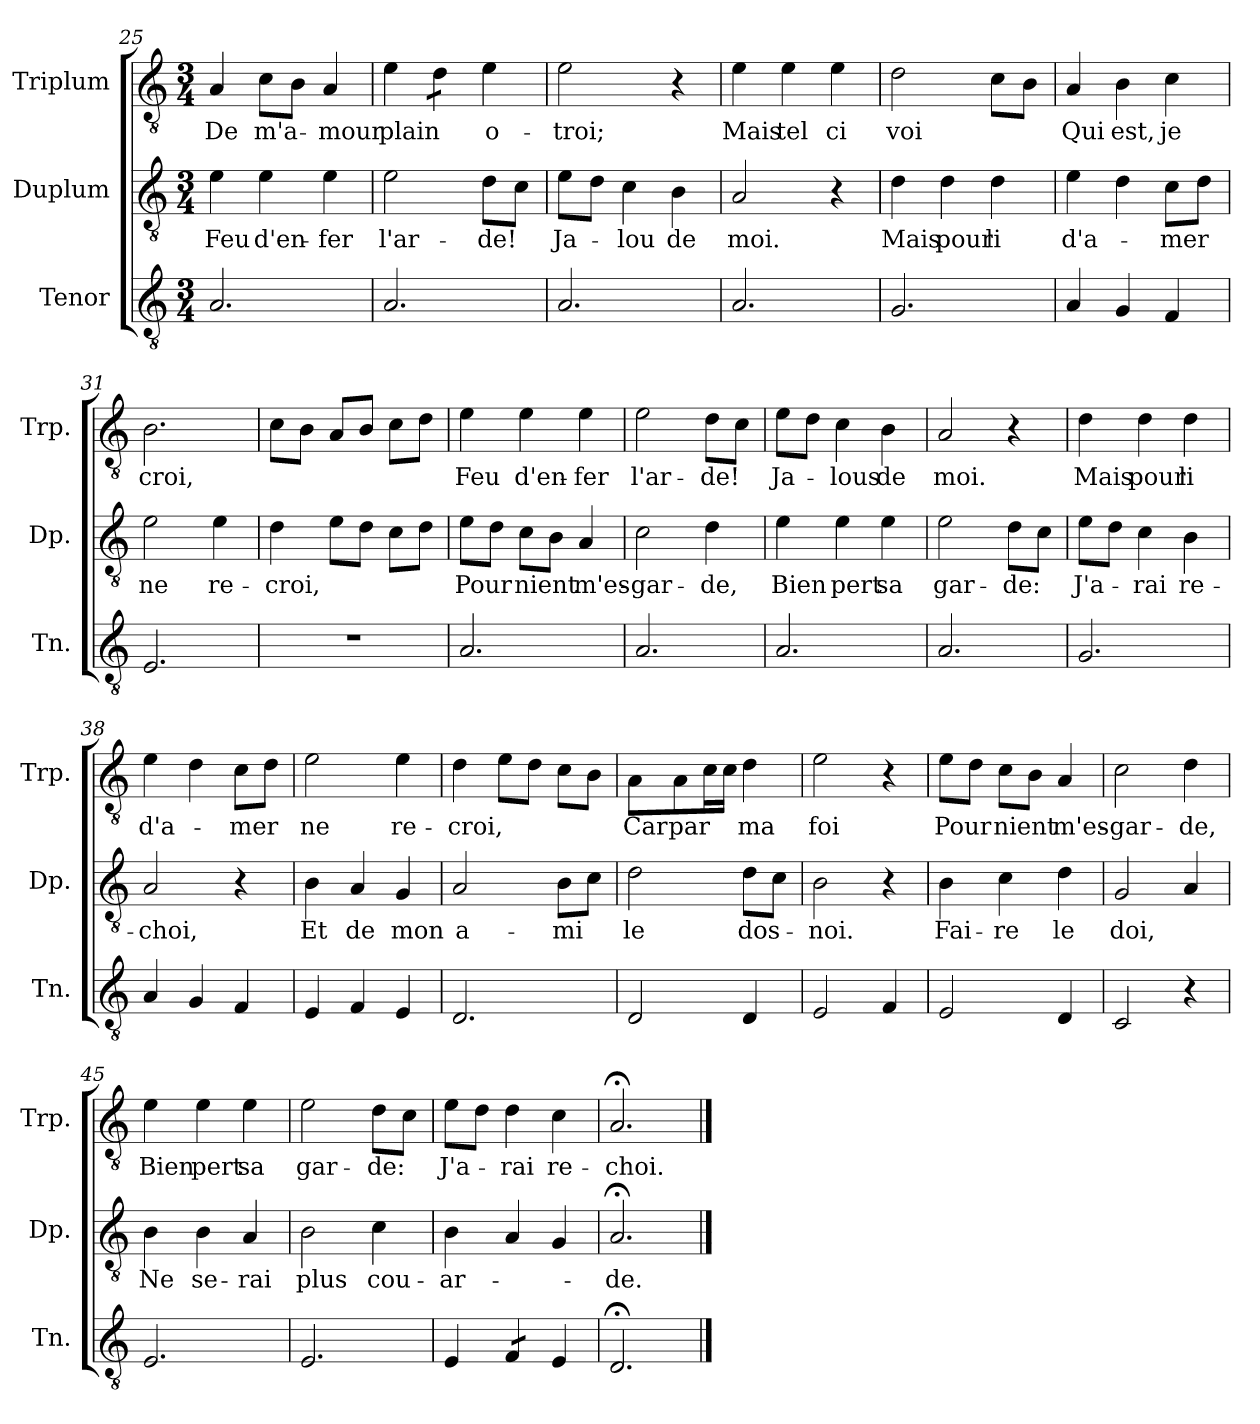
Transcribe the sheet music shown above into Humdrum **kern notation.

**kern	**kern	**text	**kern	**text
*part3	*part2	*part2	*part1	*part1
*staff3	*staff2	*staff2	*staff1	*staff1
*I"Tenor	*I"Duplum	*	*I"Triplum	*
*I'Tn.	*I'Dp.	*	*I'Trp.	*
*clefGv2	*clefGv2	*	*clefGv2	*
*k[]	*k[]	*	*k[]	*
*M3/4	*M3/4	*	*M3/4	*
=25	=25	=25	=25	=25
!	!	!LO:LY:b	!	!LO:LY:b
2.A/	4e\	Feu	4A/	De
!	!	!LO:LY:b	!	!LO:LY:b
.	4e\	d'en-	8c\L	m'a-
.	.	.	8B\J	.
!	!	!LO:LY:b	!	!LO:LY:b
.	4e\	-fer	4A/	-mour
=26	=26	=26	=26	=26
!	!	!LO:LY:b	!	!LO:LY:b
2.A/	2e\	l'ar-	4e\	plain
*	*	*	*tremolo	*
.	.	.	8d\L	.
.	.	.	8d\J	.
*	*	*	*Xtremolo	*
!	!	!LO:LY:b	!	!LO:LY:b
.	8d\L	-de!	4e\	o-
.	8c\J	.	.	.
=27	=27	=27	=27	=27
!	!	!LO:LY:b	!	!LO:LY:b
2.A/	8e\L	Ja-	2e\	-troi;
.	8d\J	.	.	.
!	!	!LO:LY:b	!	!
.	4c\	-lou	.	.
!	!	!LO:LY:b	!	!
.	4B\	de	4r	.
=28	=28	=28	=28	=28
!	!	!LO:LY:b	!	!LO:LY:b
2.A/	2A/	moi.	4e\	Mais
!	!	!	!	!LO:LY:b
.	.	.	4e\	tel
!	!	!	!	!LO:LY:b
.	4r	.	4e\	ci
=29	=29	=29	=29	=29
!	!	!LO:LY:b	!	!LO:LY:b
2.G/	4d\	Mais	2d\	voi
!	!	!LO:LY:b	!	!
.	4d\	pour	.	.
!	!	!LO:LY:b	!	!
.	4d\	li	8c\L	.
.	.	.	8B\J	.
=30	=30	=30	=30	=30
!	!	!LO:LY:b	!	!LO:LY:b
4A/	4e\	d'a-	4A/	Qui
!	!	!	!	!LO:LY:b
4G/	4d\	.	4B\	est,
!	!	!LO:LY:b	!	!LO:LY:b
4F/	8c\L	-mer	4c\	je
.	8d\J	.	.	.
!!LO:LB:g=z
=31	=31	=31	=31	=31
!	!	!LO:LY:b	!	!LO:LY:b
2.E/	2e\	ne	2.B\	croi,
!	!	!LO:LY:b	!	!
.	4e\	re-	.	.
=32	=32	=32	=32	=32
!	!	!LO:LY:b	!	!
2.r	4d\	-croi,	8c\L	.
.	.	.	8B\J	.
.	8e\L	.	8A/L	.
.	8d\J	.	8B/J	.
.	8c\L	.	8c\L	.
.	8d\J	.	8d\J	.
=33	=33	=33	=33	=33
!	!	!LO:LY:b	!	!LO:LY:b
2.A/	8e\L	Pour	4e\	Feu
.	8d\J	.	.	.
!	!	!LO:LY:b	!	!LO:LY:b
.	8c\L	nient	4e\	d'en-
.	8B\J	.	.	.
!	!	!LO:LY:b	!	!LO:LY:b
.	4A/	m'es-	4e\	-fer
=34	=34	=34	=34	=34
!	!	!LO:LY:b	!	!LO:LY:b
2.A/	2c\	-gar-	2e\	l'ar-
!	!	!LO:LY:b	!	!LO:LY:b
.	4d\	-de,	8d\L	-de!
.	.	.	8c\J	.
=35	=35	=35	=35	=35
!	!	!LO:LY:b	!	!LO:LY:b
2.A/	4e\	Bien	8e\L	Ja-
.	.	.	8d\J	.
!	!	!LO:LY:b	!	!LO:LY:b
.	4e\	pert	4c\	-lous
!	!	!LO:LY:b	!	!LO:LY:b
.	4e\	sa	4B\	de
=36	=36	=36	=36	=36
!	!	!LO:LY:b	!	!LO:LY:b
2.A/	2e\	gar-	2A/	moi.
!	!	!LO:LY:b	!	!
.	8d\L	-de:	4r	.
.	8c\J	.	.	.
=37	=37	=37	=37	=37
!	!	!LO:LY:b	!	!LO:LY:b
2.G/	8e\L	J'a-	4d\	Mais
.	8d\J	.	.	.
!	!	!LO:LY:b	!	!LO:LY:b
.	4c\	-rai	4d\	pour
!	!	!LO:LY:b	!	!LO:LY:b
.	4B\	re-	4d\	li
=38	=38	=38	=38	=38
!	!	!LO:LY:b	!	!LO:LY:b
4A/	2A/	-choi,	4e\	d'a-
4G/	.	.	4d\	.
!	!	!	!	!LO:LY:b
4F/	4r	.	8c\L	-mer
.	.	.	8d\J	.
!!LO:LB:g=z
=39	=39	=39	=39	=39
!	!	!LO:LY:b	!	!LO:LY:b
4E/	4B\	Et	2e\	ne
!	!	!LO:LY:b	!	!
4F/	4A/	de	.	.
!	!	!LO:LY:b	!	!LO:LY:b
4E/	4G/	mon	4e\	re-
=40	=40	=40	=40	=40
!	!	!LO:LY:b	!	!LO:LY:b
2.D/	2A/	a-	4d\	-croi,
.	.	.	8e\L	.
.	.	.	8d\J	.
!	!	!LO:LY:b	!	!
.	8B\L	-mi	8c\L	.
.	8c\J	.	8B\J	.
=41	=41	=41	=41	=41
!	!	!LO:LY:b	!	!LO:LY:b
2D/	2d\	le	4A/	Car
!	!	!	!	!LO:LY:b
.	.	.	8A\L	par
*	*	*	*tremolo	*
.	.	.	16c\	.
.	.	.	16c\JJ	.
*	*	*	*Xtremolo	*
!	!	!LO:LY:b	!	!LO:LY:b
4D/	8d\L	dos-	4d\	ma
.	8c\J	.	.	.
=42	=42	=42	=42	=42
!	!	!LO:LY:b	!	!LO:LY:b
2E/	2B\	-noi.	2e\	foi
4F/	4r	.	4r	.
=43	=43	=43	=43	=43
!	!	!LO:LY:b	!	!LO:LY:b
2E/	4B\	Fai-	8e\L	Pour
.	.	.	8d\J	.
!	!	!LO:LY:b	!	!LO:LY:b
.	4c\	-re	8c\L	nient
.	.	.	8B\J	.
!	!	!LO:LY:b	!	!LO:LY:b
4D/	4d\	le	4A/	m'es-
=44	=44	=44	=44	=44
!	!	!LO:LY:b	!	!LO:LY:b
2C/	2G/	doi,	2c\	-gar-
!	!	!	!	!LO:LY:b
4r	4A/	.	4d\	-de,
=45	=45	=45	=45	=45
!	!	!LO:LY:b	!	!LO:LY:b
2.E/	4B\	Ne	4e\	Bien
!	!	!LO:LY:b	!	!LO:LY:b
.	4B\	se-	4e\	pert
!	!	!LO:LY:b	!	!LO:LY:b
.	4A/	-rai	4e\	sa
=46	=46	=46	=46	=46
!	!	!LO:LY:b	!	!LO:LY:b
2.E/	2B\	plus	2e\	gar-
!	!	!LO:LY:b	!	!LO:LY:b
.	4c\	cou-	8d\L	-de:
.	.	.	8c\J	.
!!LO:LB:g=z
=47	=47	=47	=47	=47
!	!	!LO:LY:b	!	!LO:LY:b
4E/	4B\	-ar-	8e\L	J'a-
.	.	.	8d\J	.
!	!	!	!	!LO:LY:b
*tremolo	*	*	*	*
8F/L	4A/	.	4d\	-rai
8F/J	.	.	.	.
*Xtremolo	*	*	*	*
!	!	!	!	!LO:LY:b
4E/	4G/	.	4c\	re-
=48	=48	=48	=48	=48
!	!	!LO:LY:b	!	!LO:LY:b
2.D;</	2.A;</	-de.	2.A;</	-choi.
==	==	==	==	==
*-	*-	*-	*-	*-
